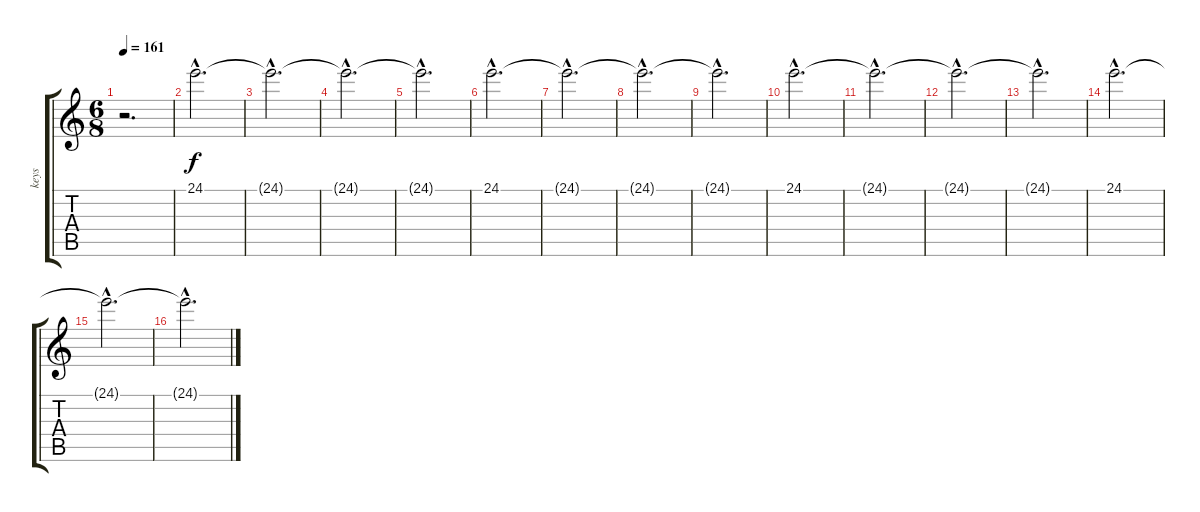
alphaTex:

\track ("keys" "keys") {instrument pad8sweep}
\staff {score tabs}
\tuning (E4 B3 G3 D3 A2 E2) {hide}
\ts (6 8)
\tempo 161
\clef g2
\ks c
r.2{d dy f} |
24.1{hac}.2{d} |
24.1{hac t}.2{d} |
24.1{hac t}.2{d} |
24.1{hac t}.2{d} |
24.1{hac}.2{d} |
24.1{hac t}.2{d} |
24.1{hac t}.2{d} |
24.1{hac t}.2{d} |
24.1{hac}.2{d} |
24.1{hac t}.2{d} |
24.1{hac t}.2{d} |
24.1{hac t}.2{d} |
24.1{hac}.2{d} |
24.1{hac t}.2{d} |
24.1{hac t}.2{d}
